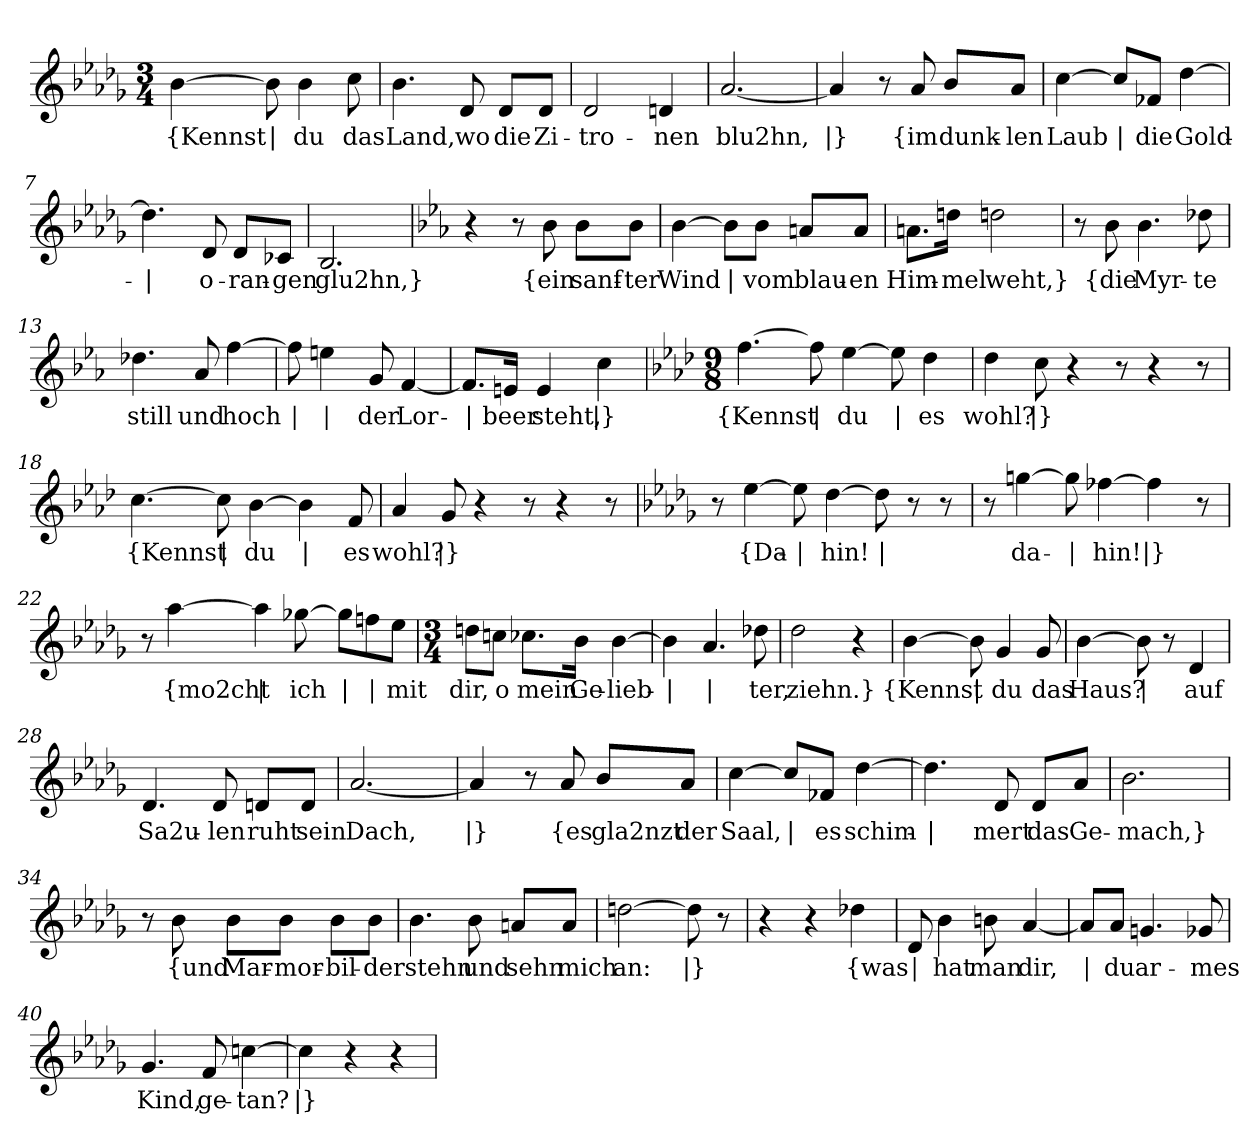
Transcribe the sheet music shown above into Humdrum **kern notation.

**kern	**text
*part1	*part1
*staff1	*staff1
*clefG2	*
*k[b-e-a-d-g-]	*
*M3/4	*
=1	=1
!	!LO:LY:b
[4b-\	{Kennst
!	!LO:LY:b
8b-\]	|
!	!LO:LY:b
4b-\	du
!	!LO:LY:b
8cc\	das
=2	=2
!	!LO:LY:b
4.b-\	Land,
!	!LO:LY:b
8d-/	wo
!	!LO:LY:b
8d-/L	die
!	!LO:LY:b
8d-/J	Zi-
=3	=3
!	!LO:LY:b
2d-/	-tro-
!	!LO:LY:b
4dn/	nen
=4	=4
!	!LO:LY:b
[2.a-/	blu2hn,
=5	=5
!	!LO:LY:b
4a-/]	|}
8r	.
!	!LO:LY:b
8a-/	{im
!	!LO:LY:b
8b-/L	dunk-
!	!LO:LY:b
8a-/J	-len
=6	=6
!	!LO:LY:b
[4cc\	Laub
!	!LO:LY:b
8cc/L]	|
!	!LO:LY:b
8f-X/J	die
!	!LO:LY:b
[4dd-\	Gold-
!!LO:LB:g=z
=7	=7
!	!LO:LY:b
4.dd-\]	|
!	!LO:LY:b
8d-/	-o-
!	!LO:LY:b
8d-/L	-ran-
!	!LO:LY:b
8c-X/J	-gen
=8	=8
!	!LO:LY:b
2.B-/	glu2hn,}
=9	=9
*k[b-e-a-]	*
4r	.
8r	.
!	!LO:LY:b
8b-\	{ein
!	!LO:LY:b
8b-\L	sanf-
!	!LO:LY:b
8b-\J	-ter
=10	=10
!	!LO:LY:b
[4b-\	Wind
!	!LO:LY:b
8b-\L]	|
!	!LO:LY:b
8b-\J	vom
!	!LO:LY:b
8an/L	blau-
!	!LO:LY:b
8a/J	-en
=11	=11
!	!LO:LY:b
8.an\L	Him-
!	!LO:LY:b
16ddn\Jk	-mel
!	!LO:LY:b
2ddn\	weht,}
!!LO:LB:g=z
=12	=12
8r	.
!	!LO:LY:b
8b-\	{die
!	!LO:LY:b
4.b-\	Myr-
!	!LO:LY:b
8dd-X\	-te
=13	=13
!	!LO:LY:b
4.dd-X\	still
!	!LO:LY:b
8a-/	und
!	!LO:LY:b
[4ff\	hoch
=14	=14
!	!LO:LY:b
8ff\]	|
!	!LO:LY:b
4een\	|
!	!LO:LY:b
8g/	der
!	!LO:LY:b
[4f/	Lor-
=15	=15
!	!LO:LY:b
8.f/L]	|
!	!LO:LY:b
16en/Jk	-beer
!	!LO:LY:b
4e/	steht,
!	!LO:LY:b
4cc\	|}
=16	=16
*k[b-e-a-d-]	*
*M9/8	*
!	!LO:LY:b
[4.ff\	{Kennst
!	!LO:LY:b
8ff\]	|
!	!LO:LY:b
[4ee-\	du
!	!LO:LY:b
8ee-\]	|
!	!LO:LY:b
4dd-\	es
=17	=17
!	!LO:LY:b
4dd-\	wohl?
!	!LO:LY:b
8cc\	|}
4r	.
8r	.
4r	.
8r	.
!!LO:LB:g=z
=18	=18
!	!LO:LY:b
[4.cc\	{Kennst
!	!LO:LY:b
8cc\]	|
!	!LO:LY:b
[4b-\	du
!	!LO:LY:b
4b-\]	|
!	!LO:LY:b
8f/	es
=19	=19
!	!LO:LY:b
4a-/	wohl?
!	!LO:LY:b
8g/	|}
4r	.
8r	.
4r	.
8r	.
=20	=20
*k[b-e-a-d-g-]	*
8r	.
!	!LO:LY:b
[4ee-\	{Da-
!	!LO:LY:b
8ee-\]	|
!	!LO:LY:b
[4dd-\	-hin!
!	!LO:LY:b
8dd-\]	|
8r	.
8r	.
=21	=21
8r	.
!	!LO:LY:b
[4ggn\	da-
!	!LO:LY:b
8gg\]	|
!	!LO:LY:b
[4ff-X\	-hin!
!	!LO:LY:b
4ff-\]	|}
8r	.
!!LO:LB:g=z
=22	=22
8r	.
!	!LO:LY:b
[4aa-\	{mo2cht
!	!LO:LY:b
4aa-\]	|
!	!LO:LY:b
[8gg-X\	ich
!	!LO:LY:b
8gg-\L]	|
!	!LO:LY:b
8ffn\	|
!	!LO:LY:b
8ee-\J	mit
=23	=23
*M3/4	*
!	!LO:LY:b
8ddn\L	dir,
!	!LO:LY:b
8ccn\J	o
!	!LO:LY:b
8.cc-X\L	mein
!	!LO:LY:b
16b-\Jk	Ge-
!	!LO:LY:b
[4b-\	-lieb-
=24	=24
!	!LO:LY:b
4b-\]	|
!	!LO:LY:b
4.a-/	|
!	!LO:LY:b
8dd-X\	-ter,
=25	=25
!	!LO:LY:b
2dd-\	ziehn.}
4r	.
=26	=26
!	!LO:LY:b
[4b-\	{Kennst
!	!LO:LY:b
8b-\]	|
!	!LO:LY:b
4g-/	du
!	!LO:LY:b
8g-/	das
=27	=27
!	!LO:LY:b
[4b-\	Haus?
!	!LO:LY:b
8b-\]	|
8r	.
!	!LO:LY:b
4d-/	auf
!!LO:LB:g=z
=28	=28
!	!LO:LY:b
4.d-/	Sa2u-
!	!LO:LY:b
8d-/	-len
!	!LO:LY:b
8dn/L	ruht
!	!LO:LY:b
8d/J	sein
=29	=29
!	!LO:LY:b
[2.a-/	Dach,
=30	=30
!	!LO:LY:b
4a-/]	|}
8r	.
!	!LO:LY:b
8a-/	{es
!	!LO:LY:b
8b-/L	gla2nzt
!	!LO:LY:b
8a-/J	der
=31	=31
!	!LO:LY:b
[4cc\	Saal,
!	!LO:LY:b
8cc/L]	|
!	!LO:LY:b
8f-X/J	es
!	!LO:LY:b
[4dd-\	schim-
=32	=32
!	!LO:LY:b
4.dd-\]	|
!	!LO:LY:b
8d-/	mert
!	!LO:LY:b
8d-/L	das
!	!LO:LY:b
8a-/J	Ge-
=33	=33
!	!LO:LY:b
2.b-\	-mach,}
!!LO:LB:g=z
=34	=34
8r	.
!	!LO:LY:b
8b-\	{und
!	!LO:LY:b
8b-\L	Mar-
!	!LO:LY:b
8b-\J	-mor-
!	!LO:LY:b
8b-\L	-bil-
!	!LO:LY:b
8b-\J	-der
=35	=35
!	!LO:LY:b
4.b-\	stehn
!	!LO:LY:b
8b-\	und
!	!LO:LY:b
8an/L	sehn
!	!LO:LY:b
8a/J	mich
=36	=36
!	!LO:LY:b
[2ddn\	an:
!	!LO:LY:b
8dd\]	|}
8r	.
=37	=37
4r	.
4r	.
!	!LO:LY:b
4dd-X\	{was
=38	=38
!	!LO:LY:b
8d-/	|
!	!LO:LY:b
4b-\	hat
!	!LO:LY:b
8bn\	man
!	!LO:LY:b
[4a-/	dir,
=39	=39
!	!LO:LY:b
8a-/L]	|
!	!LO:LY:b
8a-/J	du
!	!LO:LY:b
4.gn/	ar-
!	!LO:LY:b
8g-X/	-mes
!!LO:LB:g=z
=40	=40
!	!LO:LY:b
4.g-/	Kind,
!	!LO:LY:b
8f/	ge-
!	!LO:LY:b
[4ccn\	-tan?
=41	=41
!	!LO:LY:b
4ccn\]	|}
4r	.
4r	.
=	=
*-	*-
